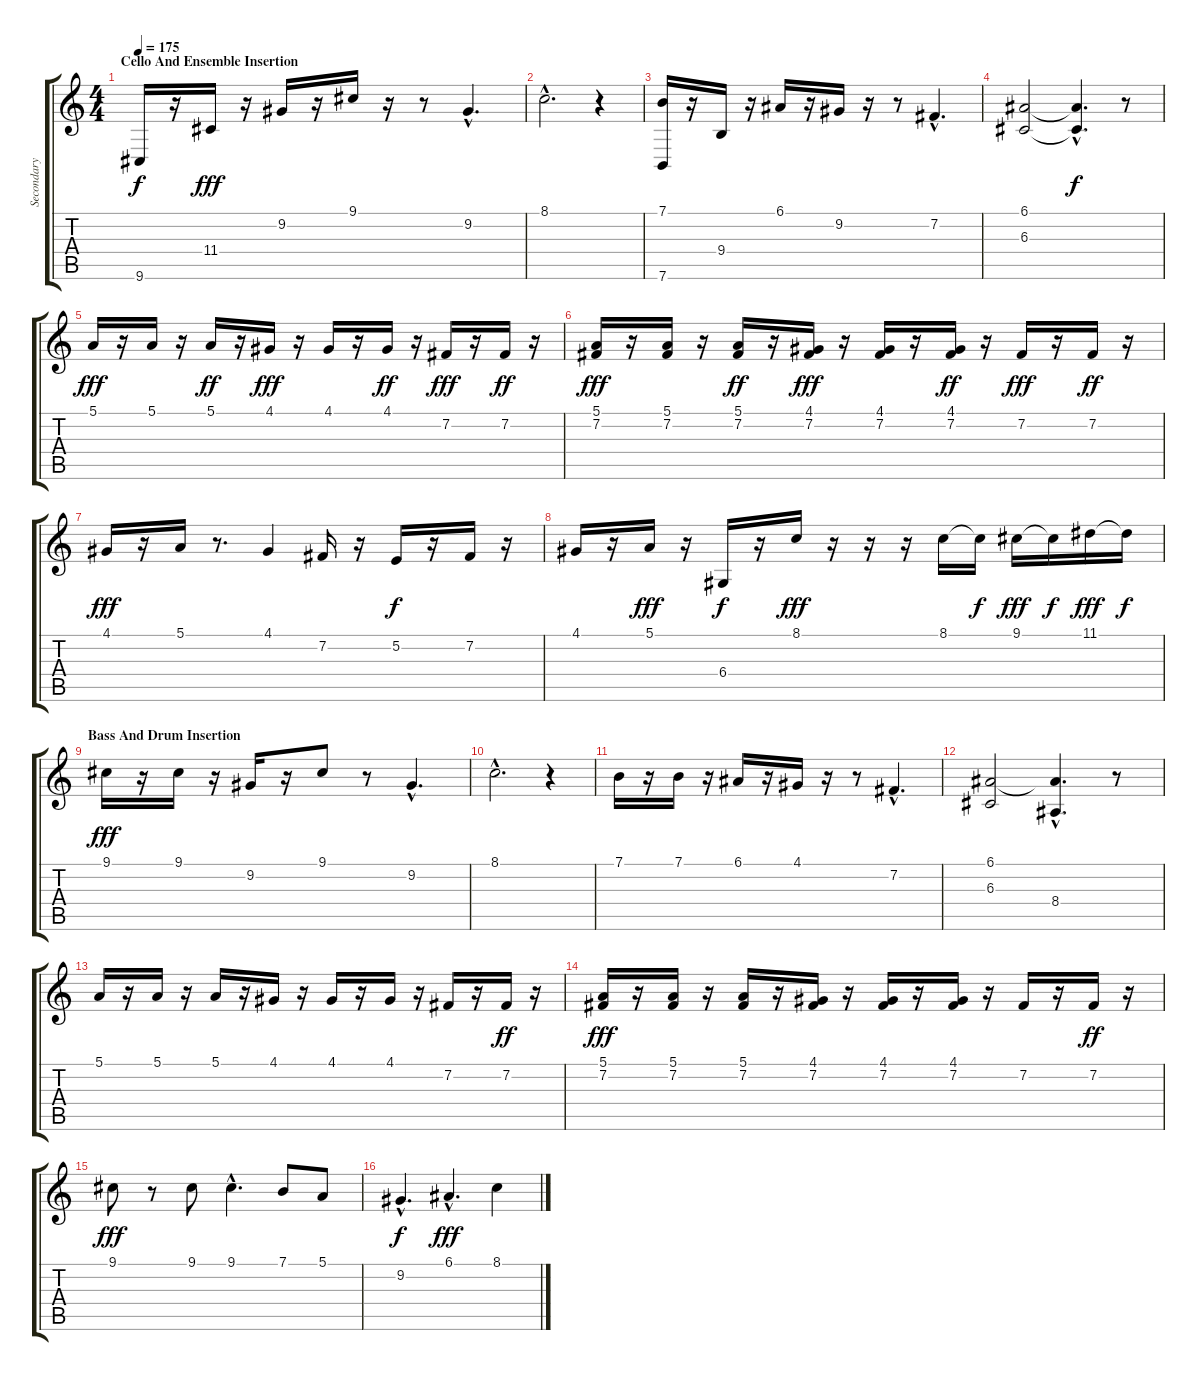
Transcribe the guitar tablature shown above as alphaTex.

\track ("Secondary Ensemble" "Secondary ") {instrument stringensemble1}
\staff {score tabs}
\tuning (E4 B3 G3 D3 A2 E2) {hide}
\ts (4 4)
\section ("" "Cello And Ensemble Insertion")
\tempo 175
\clef g2
\ks c
9.6.16{dy f} r.16 11.4.16{dy fff} r.16 9.2.16 r.16 9.1.16 r.16 r.8 9.2{hac}.4{d} |
8.1{hac}.2{d} r.4 |
(7.1 7.6).16 r.16 9.4.16 r.16 6.1.16 r.16 9.2.16 r.16 r.8 7.2{hac}.4{d} |
(6.1 6.3).2 (6.1{hac t} 6.3{hac t}).4{d dy f} r.8 |
5.1.16{dy fff} r.16 5.1.16 r.16 5.1.16{dy ff} r.16 4.1.16{dy fff} r.16 4.1.16 r.16 4.1.16{dy ff} r.16 7.2.16{dy fff} r.16 7.2.16{dy ff} r.16 |
(5.1 7.2).16{dy fff} r.16 (5.1 7.2).16 r.16 (5.1 7.2).16{dy ff} r.16 (4.1 7.2).16{dy fff} r.16 (4.1 7.2).16 r.16 (4.1 7.2).16{dy ff} r.16 7.2.16{dy fff} r.16 7.2.16{dy ff} r.16 |
4.1.16{dy fff} r.16 5.1.16 r.8{d} 4.1.4 7.2.16 r.16 5.2.16{dy f} r.16 7.2.16 r.16 |
4.1.16 r.16 5.1.16{dy fff} r.16 6.4.16{dy f} r.16 8.1.16{dy fff} r.16 r.16 r.16 8.1.16 8.1{t}.16{dy f} 9.1.16{dy fff} 9.1{t}.16{dy f} 11.1.16{dy fff} 11.1{t}.16{dy f} |
\section ("" "Bass And Drum Insertion")
9.1.16{dy fff} r.16 9.1.16 r.16 9.2.16 r.16 9.1.8 r.8 9.2{hac}.4{d} |
8.1{hac}.2{d} r.4 |
7.1.16 r.16 7.1.16 r.16 6.1.16 r.16 4.1.16 r.16 r.8 7.2{hac}.4{d} |
(6.1 6.3).2 (6.1{hac t} 8.4{hac}).4{d} r.8 |
5.1.16 r.16 5.1.16 r.16 5.1.16 r.16 4.1.16 r.16 4.1.16 r.16 4.1.16 r.16 7.2.16 r.16 7.2.16{dy ff} r.16 |
(5.1 7.2).16{dy fff} r.16 (5.1 7.2).16 r.16 (5.1 7.2).16 r.16 (4.1 7.2).16 r.16 (4.1 7.2).16 r.16 (4.1 7.2).16 r.16 7.2.16 r.16 7.2.16{dy ff} r.16 |
9.1.8{dy fff} r.8 9.1.8 9.1{hac}.4{d} 7.1.8 5.1.8 |
9.2{hac}.4{d dy f} 6.1{hac}.4{d dy fff} 8.1.4
